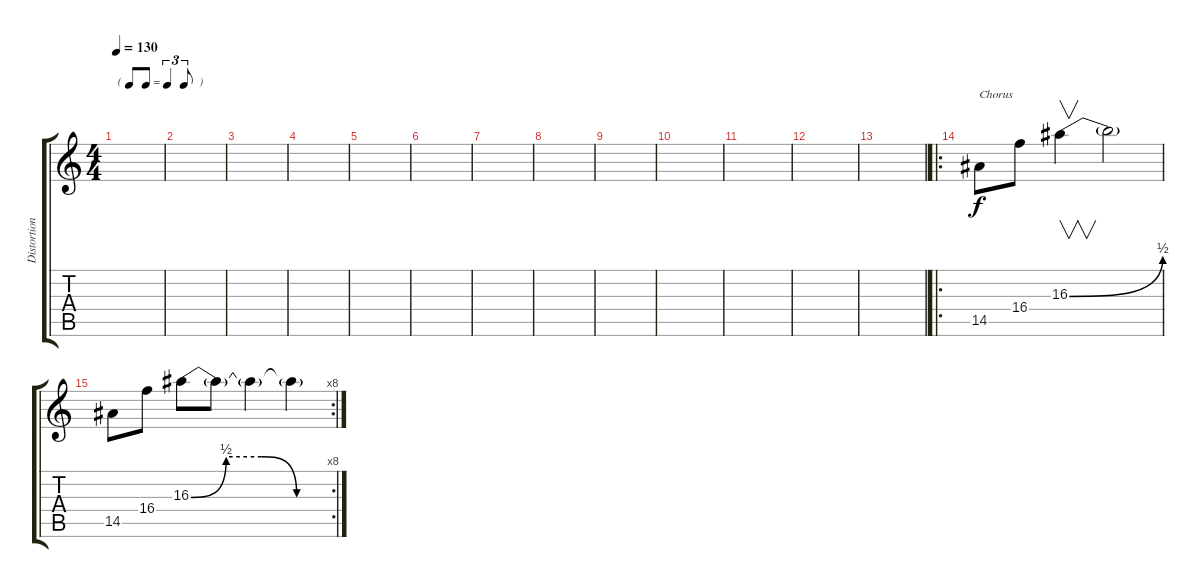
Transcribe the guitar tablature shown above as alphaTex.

\track ("Distortion Guitar 2" "Distortion") {instrument distortionguitar}
\staff {score tabs}
\tuning (Eb4 Bb3 Gb3 Db3 Ab2 Eb2) {hide}
\ts (4 4)
\tf triplet8th
\tempo 130
\clef g2
\ks c
|
|
|
|
|
|
|
|
|
|
|
|
|
\ro
14.5.8{txt "Chorus"} 16.4.8 16.3{be (bend 0 0 60 2)}.4{v} 16.3{t}.2 |
\rc 8
14.5.8 16.4.8 16.3{be (custom 0 0 15 2 30 2 45 0 60 0)}.8 16.3{t}.8 16.3{t}.4 16.3{t}.4
